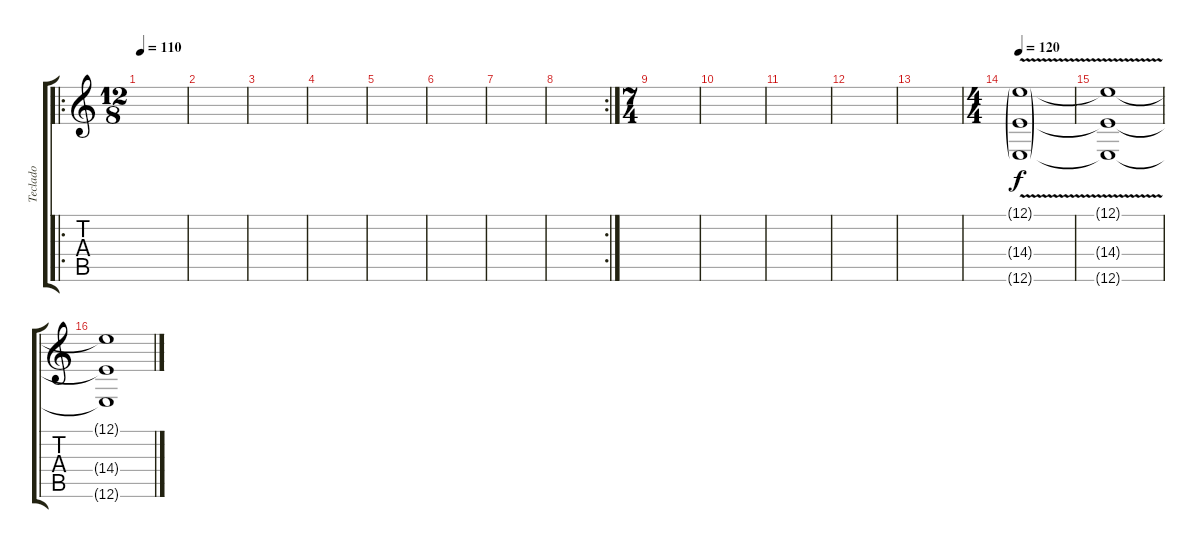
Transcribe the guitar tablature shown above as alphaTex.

\track ("Teclado" "Teclado") {instrument stringensemble1}
\staff {score tabs}
\tuning (E4 B3 G3 D3 A2 E2) {hide}
\ro
\ts (12 8)
\tempo 110
\clef g2
\ks c
|
|
|
|
|
|
|
\rc 2
|
\ts (7 4)
|
|
|
|
|
\ts (4 4)
\tempo 120
(12.1{v g} 14.4{g} 12.6{g}).1 |
(12.1{t} 14.4{t} 12.6{t}).1{dy f} |
(12.1{t} 14.4{t} 12.6{t}).1
